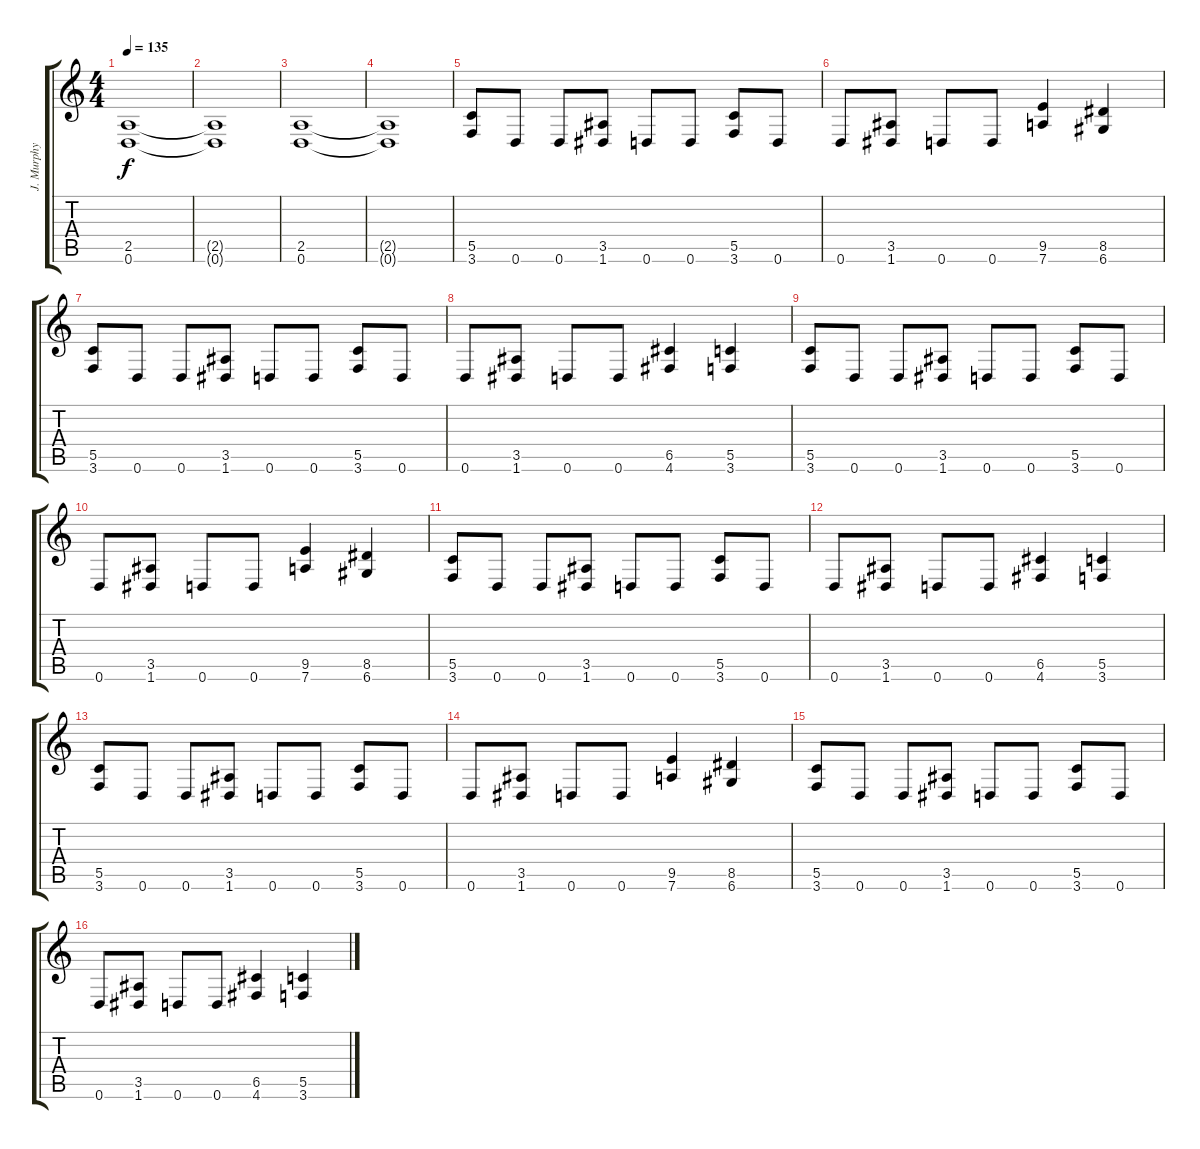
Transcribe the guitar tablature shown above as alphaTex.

\track ("J. Murphy" "J. Murphy") {instrument distortionguitar}
\staff {score tabs}
\tuning (D4 A3 F3 C3 G2 D2) {hide}
\ts (4 4)
\tempo 140
\tempo 135
\clef g2
\ks c
(2.5 0.6).1{dy f} |
(2.5{t} 0.6{t}).1 |
(2.5 0.6).1 |
(2.5{t} 0.6{t}).1 |
(5.5 3.6).8 0.6.8 0.6.8 (3.5 1.6).8 0.6.8 0.6.8 (5.5 3.6).8 0.6.8 |
0.6.8 (3.5 1.6).8 0.6.8 0.6.8 (9.5 7.6).4 (8.5 6.6).4 |
(5.5 3.6).8 0.6.8 0.6.8 (3.5 1.6).8 0.6.8 0.6.8 (5.5 3.6).8 0.6.8 |
0.6.8 (3.5 1.6).8 0.6.8 0.6.8 (6.5 4.6).4 (5.5 3.6).4 |
(5.5 3.6).8 0.6.8 0.6.8 (3.5 1.6).8 0.6.8 0.6.8 (5.5 3.6).8 0.6.8 |
0.6.8 (3.5 1.6).8 0.6.8 0.6.8 (9.5 7.6).4 (8.5 6.6).4 |
(5.5 3.6).8 0.6.8 0.6.8 (3.5 1.6).8 0.6.8 0.6.8 (5.5 3.6).8 0.6.8 |
0.6.8 (3.5 1.6).8 0.6.8 0.6.8 (6.5 4.6).4 (5.5 3.6).4 |
(5.5 3.6).8 0.6.8 0.6.8 (3.5 1.6).8 0.6.8 0.6.8 (5.5 3.6).8 0.6.8 |
0.6.8 (3.5 1.6).8 0.6.8 0.6.8 (9.5 7.6).4 (8.5 6.6).4 |
(5.5 3.6).8 0.6.8 0.6.8 (3.5 1.6).8 0.6.8 0.6.8 (5.5 3.6).8 0.6.8 |
0.6.8 (3.5 1.6).8 0.6.8 0.6.8 (6.5 4.6).4 (5.5 3.6).4
